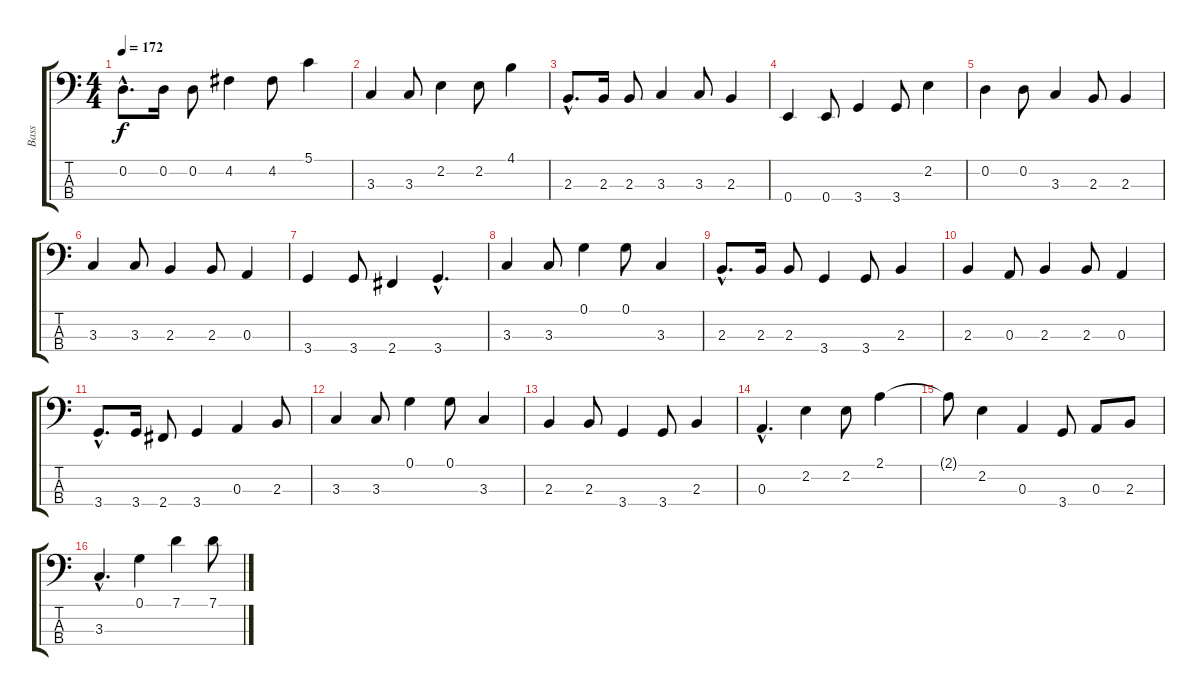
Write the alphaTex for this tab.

\track ("Bass" "Bass") {instrument electricbasspick}
\staff {score tabs}
\tuning (G2 D2 A1 E1) {hide}
\ts (4 4)
\tempo 172
\clef f4
\ks c
0.2{hac}.8{d dy f} 0.2.16 0.2.8 4.2.4 4.2.8 5.1.4 |
3.3.4 3.3.8 2.2.4 2.2.8 4.1.4 |
2.3{hac}.8{d} 2.3.16 2.3.8 3.3.4 3.3.8 2.3.4 |
0.4.4 0.4.8 3.4.4 3.4.8 2.2.4 |
0.2.4 0.2.8 3.3.4 2.3.8 2.3.4 |
3.3.4 3.3.8 2.3.4 2.3.8 0.3.4 |
3.4.4 3.4.8 2.4.4 3.4{hac}.4{d} |
3.3.4 3.3.8 0.1.4 0.1.8 3.3.4 |
2.3{hac}.8{d} 2.3.16 2.3.8 3.4.4 3.4.8 2.3.4 |
2.3.4 0.3.8 2.3.4 2.3.8 0.3.4 |
3.4{hac}.8{d} 3.4.16 2.4.8 3.4.4 0.3.4 2.3.8 |
3.3.4 3.3.8 0.1.4 0.1.8 3.3.4 |
2.3.4 2.3.8 3.4.4 3.4.8 2.3.4 |
0.3{hac}.4{d} 2.2.4 2.2.8 2.1.4 |
2.1{t}.8 2.2.4 0.3.4 3.4.8 0.3.8 2.3.8 |
3.3{hac}.4{d} 0.1.4 7.1.4 7.1.8
